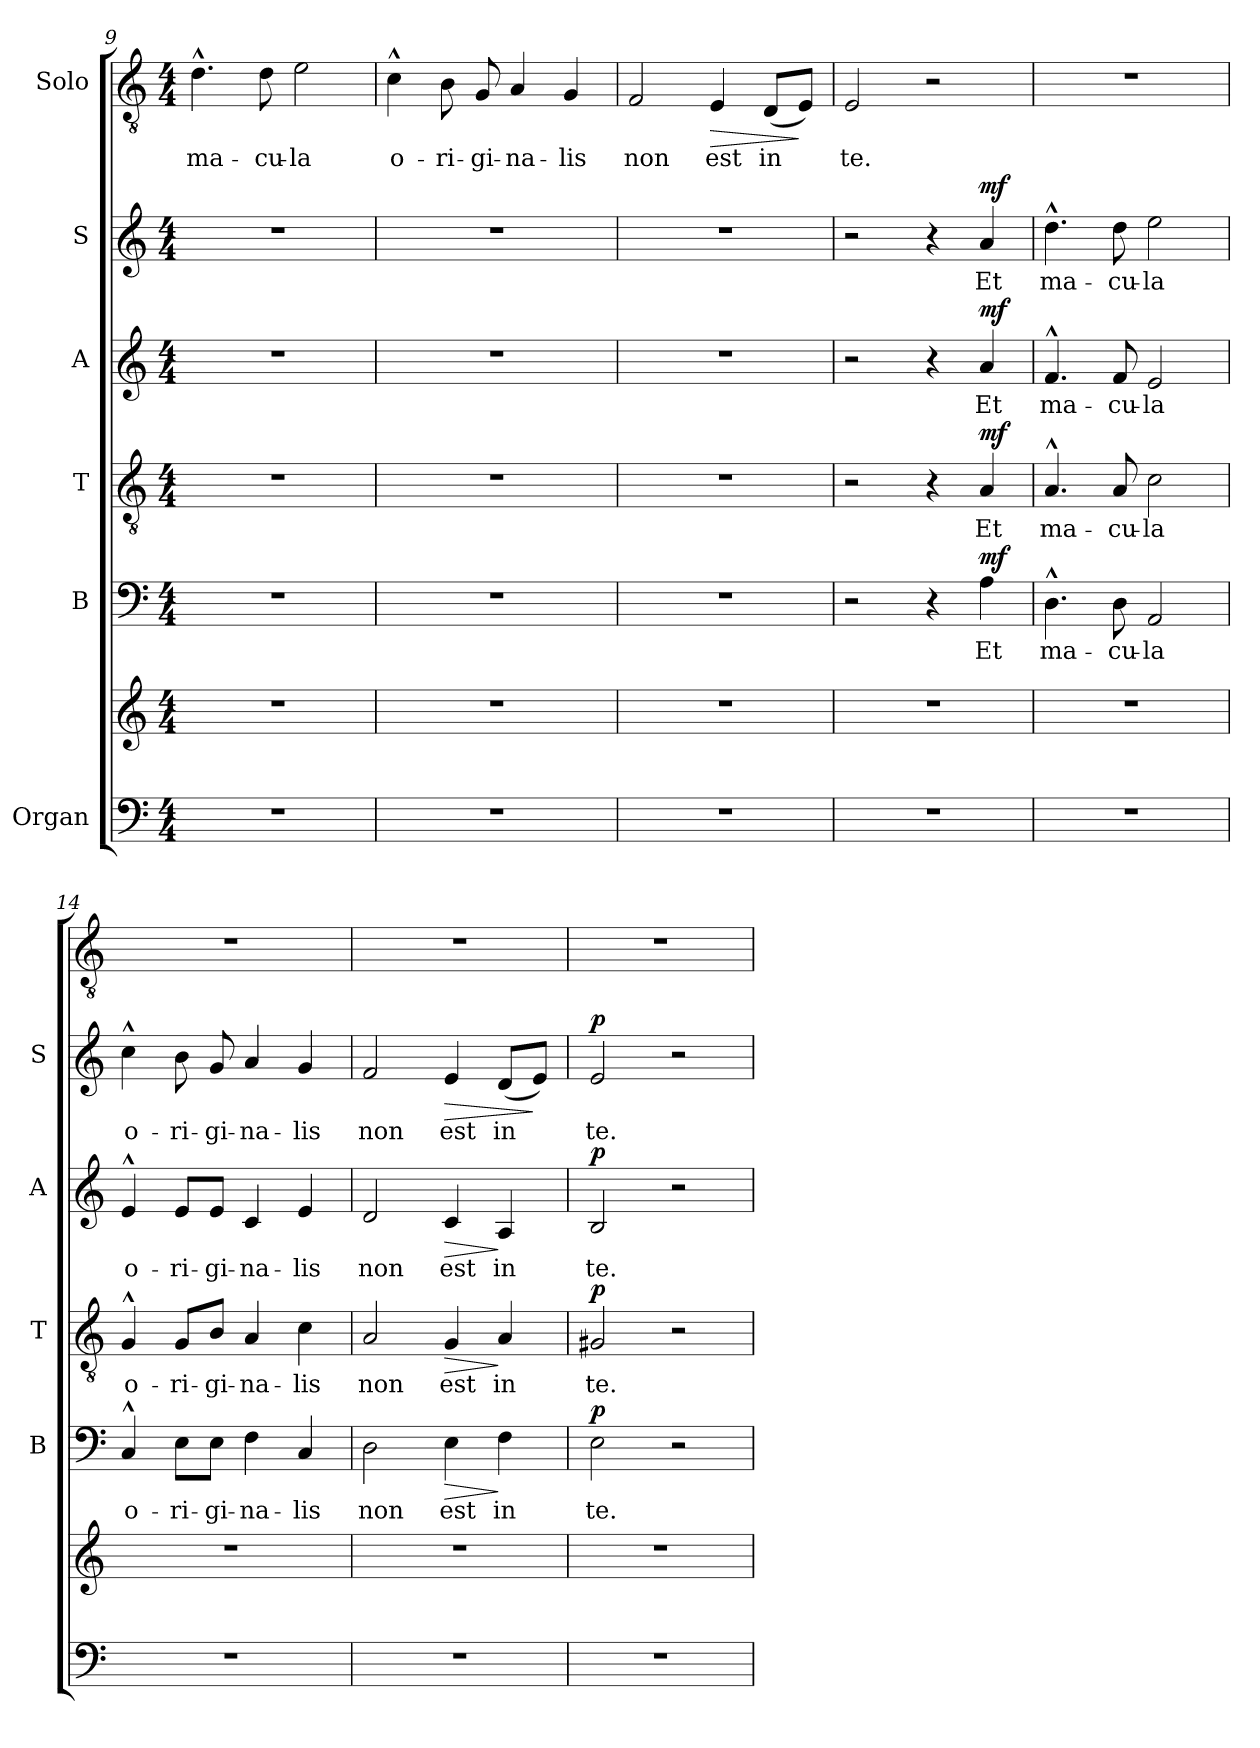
**kern	**kern	**kern	**text	**dynam	**kern	**text	**dynam	**kern	**text	**dynam	**kern	**text	**dynam	**kern	**text	**dynam
*part6	*part6	*part5	*part5	*part5	*part4	*part4	*part4	*part3	*part3	*part3	*part2	*part2	*part2	*part1	*part1	*part1
*staff7	*staff6	*staff5	*staff5	*staff5	*staff4	*staff4	*staff4	*staff3	*staff3	*staff3	*staff2	*staff2	*staff2	*staff1	*staff1	*staff1
*I"Organ	*	*I"B	*	*	*I"T	*	*	*I"A	*	*	*I"S	*	*	*I"Solo	*	*
*	*	*I'B	*	*	*I'T	*	*	*I'A	*	*	*I'S	*	*	*	*	*
!!LO:LB:g=z
*clefF4	*clefG2	*clefF4	*	*	*clefGv2	*	*	*clefG2	*	*	*clefG2	*	*	*clefGv2	*	*
*k[]	*k[]	*k[]	*	*	*k[]	*	*	*k[]	*	*	*k[]	*	*	*k[]	*	*
*C:	*C:	*C:	*	*	*C:	*	*	*C:	*	*	*C:	*	*	*C:	*	*
*M4/4	*M4/4	*M4/4	*	*	*M4/4	*	*	*M4/4	*	*	*M4/4	*	*	*M4/4	*	*
=9	=9	=9	=9	=9	=9	=9	=9	=9	=9	=9	=9	=9	=9	=9	=9	=9
1r	1r	1r	.	.	1r	.	.	1r	.	.	1r	.	.	4.d^^\	ma-	.
.	.	.	.	.	.	.	.	.	.	.	.	.	.	8d\	cu-	.
.	.	.	.	.	.	.	.	.	.	.	.	.	.	2e\	la	.
=10	=10	=10	=10	=10	=10	=10	=10	=10	=10	=10	=10	=10	=10	=10	=10	=10
1r	1r	1r	.	.	1r	.	.	1r	.	.	1r	.	.	4c^^\	o-	.
.	.	.	.	.	.	.	.	.	.	.	.	.	.	8B\	ri-	.
.	.	.	.	.	.	.	.	.	.	.	.	.	.	8G/	gi-	.
.	.	.	.	.	.	.	.	.	.	.	.	.	.	4A/	-na-	.
.	.	.	.	.	.	.	.	.	.	.	.	.	.	4G/	-lis	.
=11	=11	=11	=11	=11	=11	=11	=11	=11	=11	=11	=11	=11	=11	=11	=11	=11
1r	1r	1r	.	.	1r	.	.	1r	.	.	1r	.	.	2F/	non	.
!	!	!	!	!	!	!	!	!	!	!	!	!	!	!	!	!LO:HP:b
.	.	.	.	.	.	.	.	.	.	.	.	.	.	4E/	est	>
.	.	.	.	.	.	.	.	.	.	.	.	.	.	(8D/L	in	.
.	.	.	.	.	.	.	.	.	.	.	.	.	.	8E/J)	.	]
=12	=12	=12	=12	=12	=12	=12	=12	=12	=12	=12	=12	=12	=12	=12	=12	=12
1r	1r	2r	.	.	2r	.	.	2r	.	.	2r	.	.	2E/	te.	.
.	.	4r	.	.	4r	.	.	4r	.	.	4r	.	.	2r	.	.
!	!	!	!	!LO:DY:a	!	!	!LO:DY:a	!	!	!LO:DY:a	!	!	!LO:DY:a	!	!	!
.	.	4A\	Et	mf	4A/	Et	mf	4a/	Et	mf	4a/	Et	mf	.	.	.
=13	=13	=13	=13	=13	=13	=13	=13	=13	=13	=13	=13	=13	=13	=13	=13	=13
1r	1r	4.D^^\	ma-	.	4.A^^/	ma-	.	4.f^^/	ma-	.	4.dd^^\	ma-	.	1r	.	.
.	.	8D\	cu-	.	8A/	cu-	.	8f/	cu-	.	8dd\	cu-	.	.	.	.
.	.	2AA/	la	.	2c\	la	.	2e/	la	.	2ee\	la	.	.	.	.
=14	=14	=14	=14	=14	=14	=14	=14	=14	=14	=14	=14	=14	=14	=14	=14	=14
1r	1r	4C^^/	o-	.	4G^^/	o-	.	4e^^/	o-	.	4cc^^\	o-	.	1r	.	.
.	.	8E\L	ri-	.	8G/L	ri-	.	8e/L	ri-	.	8b\	ri-	.	.	.	.
.	.	8E\J	gi-	.	8B/J	gi-	.	8e/J	gi-	.	8g/	gi-	.	.	.	.
.	.	4F\	-na-	.	4A/	-na-	.	4c/	-na-	.	4a/	-na-	.	.	.	.
.	.	4C/	lis	.	4c\	lis	.	4e/	lis	.	4g/	lis	.	.	.	.
=15	=15	=15	=15	=15	=15	=15	=15	=15	=15	=15	=15	=15	=15	=15	=15	=15
1r	1r	2D\	non	.	2A/	non	.	2d/	non	.	2f/	non	.	1r	.	.
!	!	!	!	!LO:HP:b	!	!	!LO:HP:b	!	!	!LO:HP:b	!	!	!LO:HP:b	!	!	!
.	.	4E\	est	>	4G/	est	>	4c/	est	>	4e/	est	>	.	.	.
.	.	4F\	in	]	4A/	in	]	4A/	in	]	(8d/L	in	.	.	.	.
.	.	.	.	.	.	.	.	.	.	.	8e/J)	.	]	.	.	.
!!LO:PB:g=z
=16	=16	=16	=16	=16	=16	=16	=16	=16	=16	=16	=16	=16	=16	=16	=16	=16
!	!	!	!	!LO:DY:a	!	!	!LO:DY:a	!	!	!LO:DY:a	!	!	!LO:DY:a	!	!	!
1r	1r	2E\	te.	p	2G#X/	te.	p	2B/	te.	p	2e/	te.	p	1r	.	.
.	.	2r	.	.	2r	.	.	2r	.	.	2r	.	.	.	.	.
=	=	=	=	=	=	=	=	=	=	=	=	=	=	=	=	=
*-	*-	*-	*-	*-	*-	*-	*-	*-	*-	*-	*-	*-	*-	*-	*-	*-
